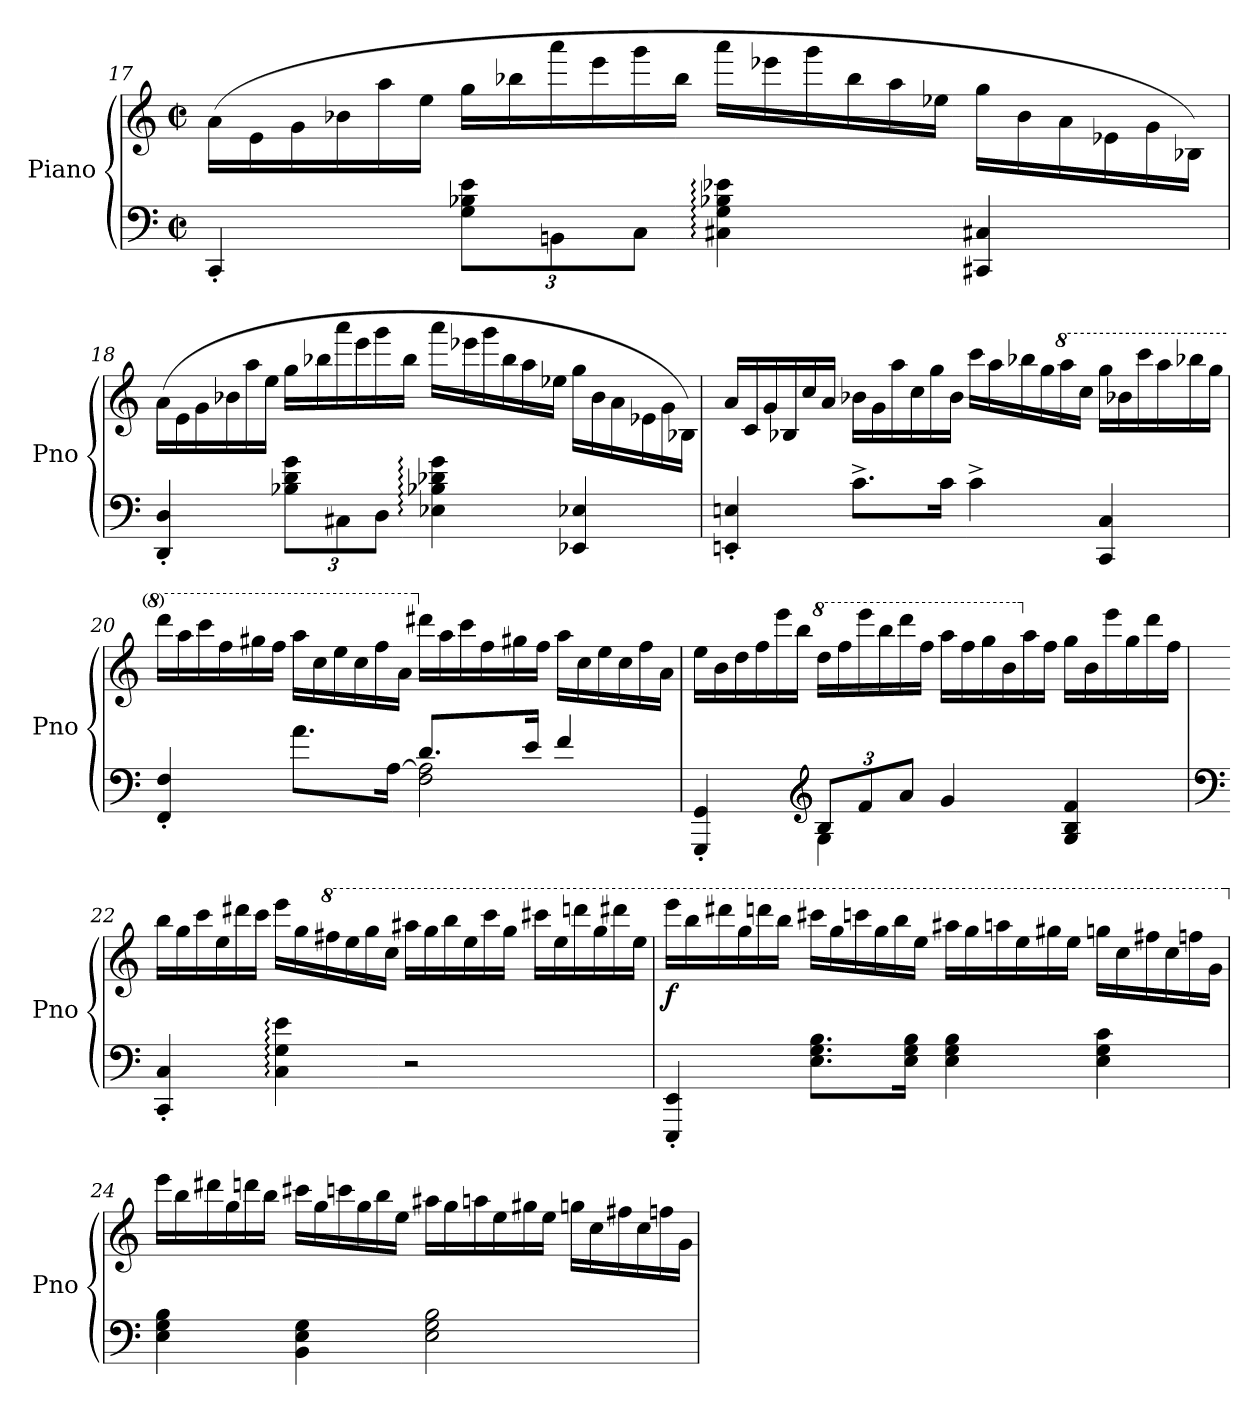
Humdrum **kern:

**kern	**kern	**dynam
*part1	*part1	*part1
*staff2	*staff1	*staff1/2
*I"Piano	*	*
*I'Pno	*	*
!!LO:PB:g=z
*clefF4	*clefG2	*
*k[]	*k[]	*
*M4/4	*M4/4	*
*met(c|)	*met(c|)	*
*	*Xtuplet	*
=17	=17	=17
4CC'/	(24a\LL	.
.	24e\	.
.	24g\	.
.	24b-X\	.
.	24aa\	.
.	24ee\JJ	.
*Xbrackettup	*	*
12G\ 12B-X\ 12e\L	24gg\LL	.
.	24bb-X\	.
12BBn\	24aaa\	.
.	24eee\	.
12C\J	24ggg\	.
.	24bb-\JJ	.
4C#X\: 4G\: 4B-X\: 4e-X\:	24aaa\LL	.
.	24eee-X\	.
.	24ggg\	.
.	24bb-\	.
.	24aa\	.
.	24ee-X\JJ	.
4CC#X/ 4C#X/	24gg\LL	.
.	24b-\	.
.	24a\	.
.	24e-X\	.
.	24g\	.
.	24B-X\JJ)	.
!!LO:LB:g=z
=18	=18	=18
4DD/' 4D/'	(24a\LL	.
.	24e\	.
.	24g\	.
.	24b-X\	.
.	24aa\	.
.	24ee\JJ	.
12B-X\ 12d\ 12g\L	24gg\LL	.
.	24bb-X\	.
12C#X\	24aaa\	.
.	24eee\	.
12D\J	24ggg\	.
.	24bb-\JJ	.
4E-X\: 4B-X\: 4d-X\: 4g\:	24aaa\LL	.
.	24eee-X\	.
.	24ggg\	.
.	24bb-\	.
.	24aa\	.
.	24ee-X\JJ	.
4EE-X/ 4E-X/	24gg\LL	.
.	24b-\	.
.	24a\	.
.	24e-X\	.
.	24g\	.
.	24B-X\JJ)	.
!!LO:LB:g=z
=19	=19	=19
4EEn/' 4En/'	24a/LL	.
.	24c/	.
.	24g/	.
.	24B-X/	.
.	24cc/	.
.	24a/JJ	.
8.c^\L	24b-X\LL	.
.	24g\	.
.	24aa\	.
.	24cc\	.
.	24gg\	.
16c\Jk	.	.
.	24b-\JJ	.
4c^\	24ccc\LL	.
.	24aa\	.
.	24bb-X\	.
.	24gg\	.
*	*8va	*
.	24aaa\	.
.	24ccc\JJ	.
4CC/ 4C/	24ggg\LL	.
.	24bb-X\	.
.	24cccc\	.
.	24aaa\	.
.	24bbb-X\	.
.	24ggg\JJ	.
=20	=20	=20
*^	*	*
4FF/' 4F/'	2ryy	24dddd\LL	.
.	.	24aaa\	.
.	.	24cccc\	.
.	.	24fff\	.
.	.	24ggg#X\	.
.	.	24fff\JJ	.
8.a\L	.	24aaa\LL	.
.	.	24ccc\	.
.	.	24eee\	.
.	.	24ccc\	.
.	.	24fff\	.
[16A\Jk	.	.	.
.	.	24aa\JJ	.
*	*	*X8va	*
2F\ 2A\]	8.d/L	24ddd#X\LL	.
.	.	24aa\	.
.	.	24ccc\	.
.	.	24ff\	.
.	.	24gg#X\	.
.	16e/Jk	.	.
.	.	24ff\JJ	.
.	4f/	24aa\LL	.
.	.	24cc\	.
.	.	24ee\	.
.	.	24cc\	.
.	.	24ff\	.
.	.	24a\JJ	.
!!LO:LB:g=z
=21	=21	=21	=21
4GGG/' 4GG/'	4ryy	24ee\LL	.
.	.	24b\	.
.	.	24dd\	.
.	.	24ff\	.
.	.	24eee\	.
.	.	24bb\JJ	.
*clefG2	*	*	*
*	*	*8va	*
12B/L	4G\	24ddd\LL	.
.	.	24fff\	.
12f/	.	24eeee\	.
.	.	24bbb\	.
12a/J	.	24dddd\	.
.	.	24fff\JJ	.
4g/	2ryy	24aaa\LL	.
.	.	24fff\	.
.	.	24ggg\	.
.	.	24bb\	.
*	*	*X8va	*
.	.	24aa\	.
.	.	24ff\JJ	.
4G/ 4B/ 4f/	.	24gg\LL	.
.	.	24b\	.
.	.	24eee\	.
.	.	24gg\	.
.	.	24ddd\	.
.	.	24ff\JJ	.
*v	*v	*	*
=22	=22	=22
*clefF4	*	*
4CC/' 4C/'	24bb\LL	.
.	24gg\	.
.	24ccc\	.
.	24ee\	.
.	24ddd#X\	.
.	24ccc\JJ	.
4C\: 4G\: 4e\:	24eee\LL	.
.	24gg\	.
*	*8va	*
.	24fff#X\	.
.	24eee\	.
.	24ggg\	.
.	24ccc\JJ	.
2r	24aaa#X\LL	.
.	24ggg\	.
.	24bbb\	.
.	24eee\	.
.	24cccc\	.
.	24ggg\JJ	.
.	24cccc#X\LL	.
.	24eee\	.
.	24ddddn\	.
.	24ggg\	.
.	24dddd#X\	.
.	24eee\JJ	.
!!LO:LB:g=z
=23	=23	=23
!	!	!LO:DY:b
4EEE/' 4EE/'	24eeee\LL	f
.	24bbb\	.
.	24dddd#X\	.
.	24ggg\	.
.	24ddddn\	.
.	24bbb\JJ	.
8.E\ 8.G\ 8.B\L	24cccc#X\LL	.
.	24ggg\	.
.	24ccccn\	.
.	24ggg\	.
.	24bbb\	.
16E\ 16G\ 16B\Jk	.	.
.	24eee\JJ	.
4E\ 4G\ 4B\	24aaa#X\LL	.
.	24ggg\	.
.	24aaan\	.
.	24eee\	.
.	24ggg#X\	.
.	24eee\JJ	.
4E\ 4G\ 4c\	24gggn\LL	.
.	24ccc\	.
.	24fff#X\	.
.	24ccc\	.
.	24fffn\	.
.	24gg\JJ	.
!!LO:LB:g=z
=24	=24	=24
*	*X8va	*
4E\ 4G\ 4B\	24eee\LL	.
.	24bb\	.
.	24ddd#X\	.
.	24gg\	.
.	24dddn\	.
.	24bb\JJ	.
4BB\ 4E\ 4G\	24ccc#X\LL	.
.	24gg\	.
.	24cccn\	.
.	24gg\	.
.	24bb\	.
.	24ee\JJ	.
2E\ 2G\ 2B\	24aa#X\LL	.
.	24gg\	.
.	24aan\	.
.	24ee\	.
.	24gg#X\	.
.	24ee\JJ	.
.	24ggn\LL	.
.	24cc\	.
.	24ff#X\	.
.	24cc\	.
.	24ffn\	.
.	24g\JJ	.
=	=	=
*-	*-	*-
